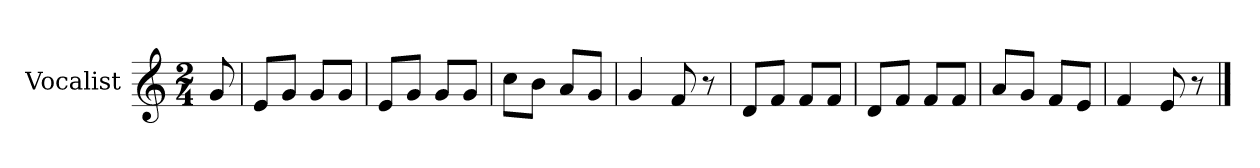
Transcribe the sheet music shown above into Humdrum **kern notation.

**kern
*part1
*staff1
*I"Vocalist
*k[]
*C:
*M2/4
=
8g
=1
8eL
8gJ
8gL
8gJ
=2
8eL
8gJ
8gL
8gJ
=3
8ccL
8bJ
8aL
8gJ
=4
4g
8f
8r
=5
8dL
8fJ
8fL
8fJ
=6
8dL
8fJ
8fL
8fJ
=7
8aL
8gJ
8fL
8eJ
=8
4f
8e
8r
==
*-
